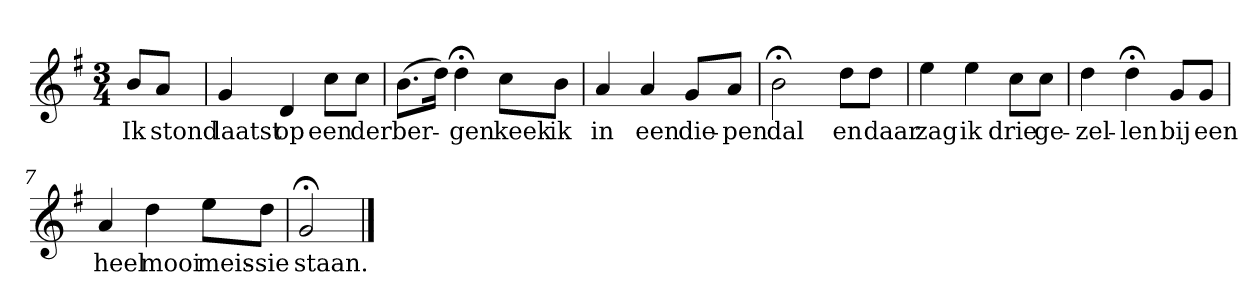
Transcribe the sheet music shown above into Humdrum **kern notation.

**kern	**text
*part1	*part1
*staff1	*staff1
*k[f#]	*
*G:	*
*M3/4	*
*MM120	*
=	=
8bL	Ik
8aJ	stond
=1	=1
4g	laatst
4d	op
8ccL	een
8ccJ	der
=2	=2
(8.bL	ber-
16ddJk)	.
4dd;<	-gen
8ccL	keek
8bJ	ik
=3	=3
4a	in
4a	een
8gL	die-
8aJ	-pen
=4	=4
2b;<	dal
8ddL	en
8ddJ	daar
=5	=5
4ee	zag
4ee	ik
8ccL	drie
8ccJ	ge-
=6	=6
4dd	-zel-
4dd;<	-len
8gL	bij
8gJ	een
=7	=7
4a	heel
4dd	mooi
8eeL	meis-
8ddJ	-sie
=8	=8
2g;<	staan.
==	==
*-	*-
